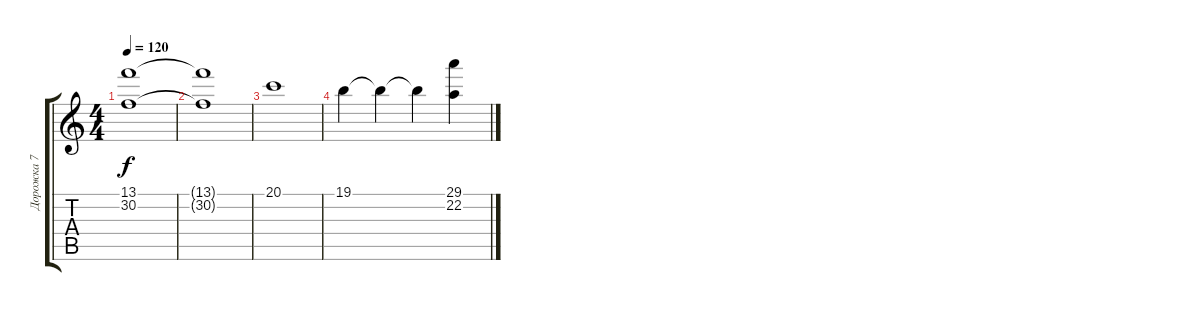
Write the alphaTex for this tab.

\track ("Дорожка 7" "Дорожка 7") {instrument tremolostrings}
\staff {score tabs}
\tuning (E4 B3 G3 D3 A2 E2) {hide}
\ts (4 4)
\tempo 120
\clef g2
\ks c
(13.1 30.2).1{dy f} |
(13.1{t} 30.2{t}).1 |
20.1.1 |
19.1.4 19.1{t}.4 19.1{t}.4 (29.1 22.2).4
